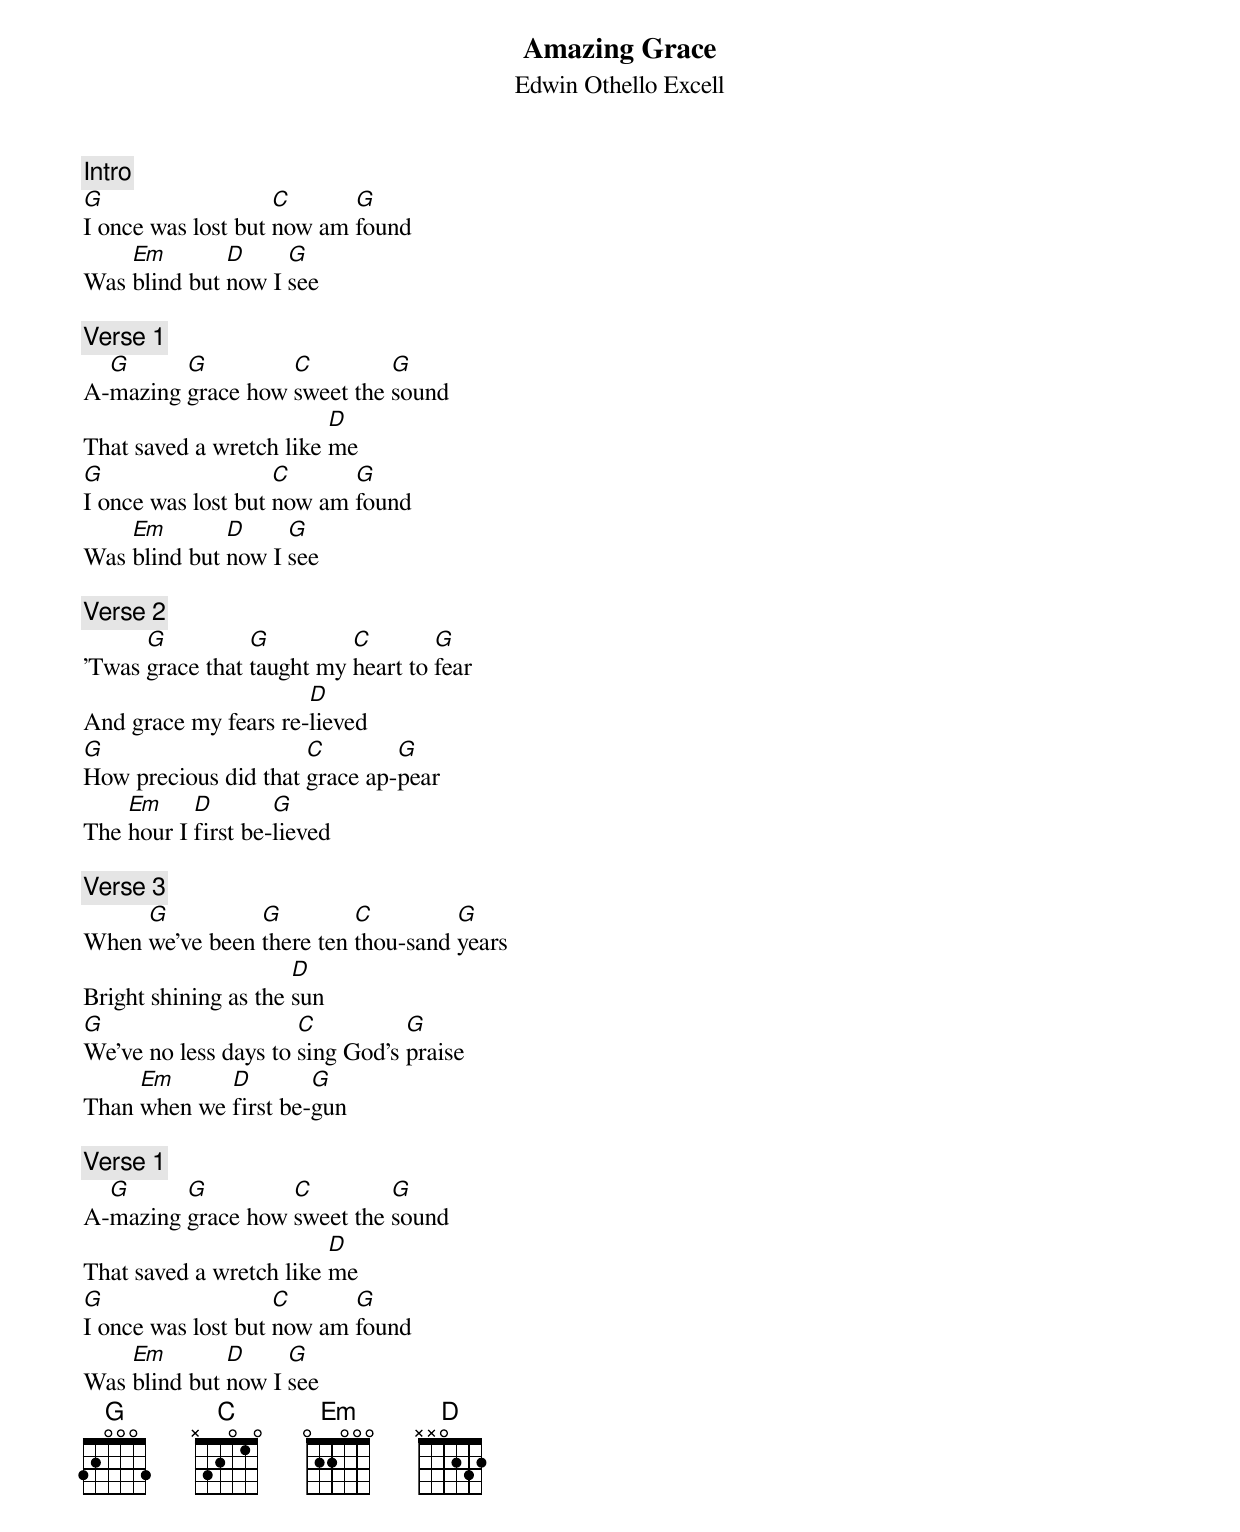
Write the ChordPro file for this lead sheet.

{title:Amazing Grace}
{subtitle:Edwin Othello Excell}
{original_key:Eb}
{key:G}
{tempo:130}
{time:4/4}
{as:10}
{c:Intro}
[G]I once was lost but [C]now am [G]found
Was [Em]blind but [D]now I [G]see

{c:Verse 1}
A-[G]mazing [G]grace how [C]sweet the [G]sound
That saved a wretch like [D]me
[G]I once was lost but [C]now am [G]found
Was [Em]blind but [D]now I [G]see

{c:Verse 2}
'Twas [G]grace that [G]taught my [C]heart to [G]fear
And grace my fears re-[D]lieved
[G]How precious did that [C]grace ap-[G]pear
The [Em]hour I [D]first be-[G]lieved

{c:Verse 3}
When [G]we've been [G]there ten [C]thou-sand [G]years
Bright shining as the [D]sun
[G]We've no less days to [C]sing God's [G]praise
Than [Em]when we [D]first be-[G]gun

{c:Verse 1}
A-[G]mazing [G]grace how [C]sweet the [G]sound
That saved a wretch like [D]me
[G]I once was lost but [C]now am [G]found
Was [Em]blind but [D]now I [G]see
